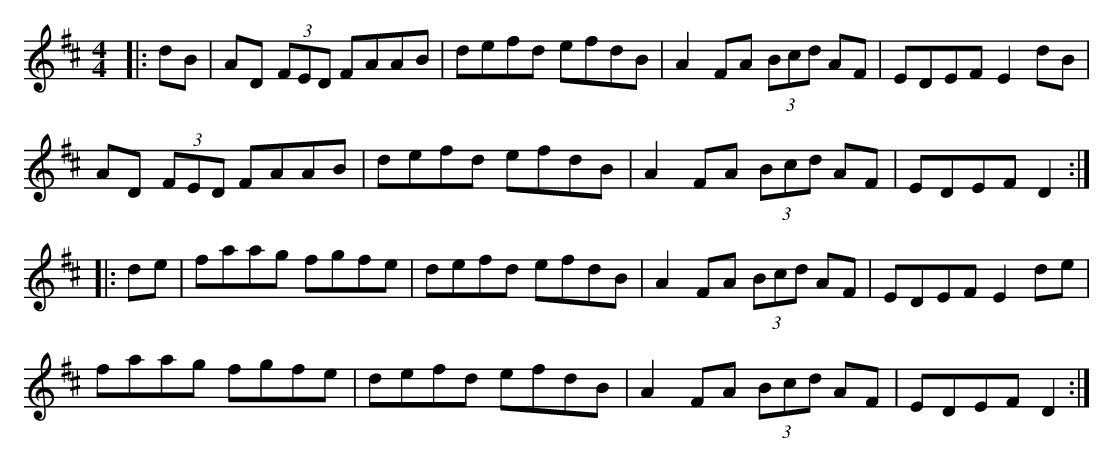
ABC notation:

X:1
M:4/4
K:D
|:dB|AD (3FED FAAB|defd efdB|A2 FA (3Bcd AF|EDEF E2 dB|
AD (3FED FAAB|defd efdB|A2 FA (3Bcd AF|EDEF D2:|
|:de|faag fgfe|defd efdB|A2 FA (3Bcd AF|EDEF E2 de|
faag fgfe|defd efdB|A2 FA (3Bcd AF|EDEF D2:|
